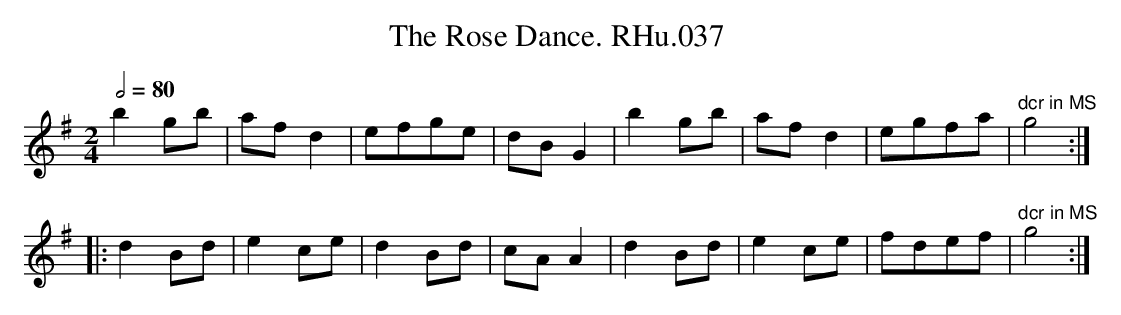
X:1
T:Rose Dance. RHu.037, The
M:2/4
L:1/8
Q:1/2=80
K:G
b2gb|afd2|efge|dBG2|b2gb|afd2|egfa|"dcr in MS"g4:|
|:d2Bd|e2ce|d2Bd|cAA2|d2Bd|e2ce|fdef|"dcr in MS"g4:|
